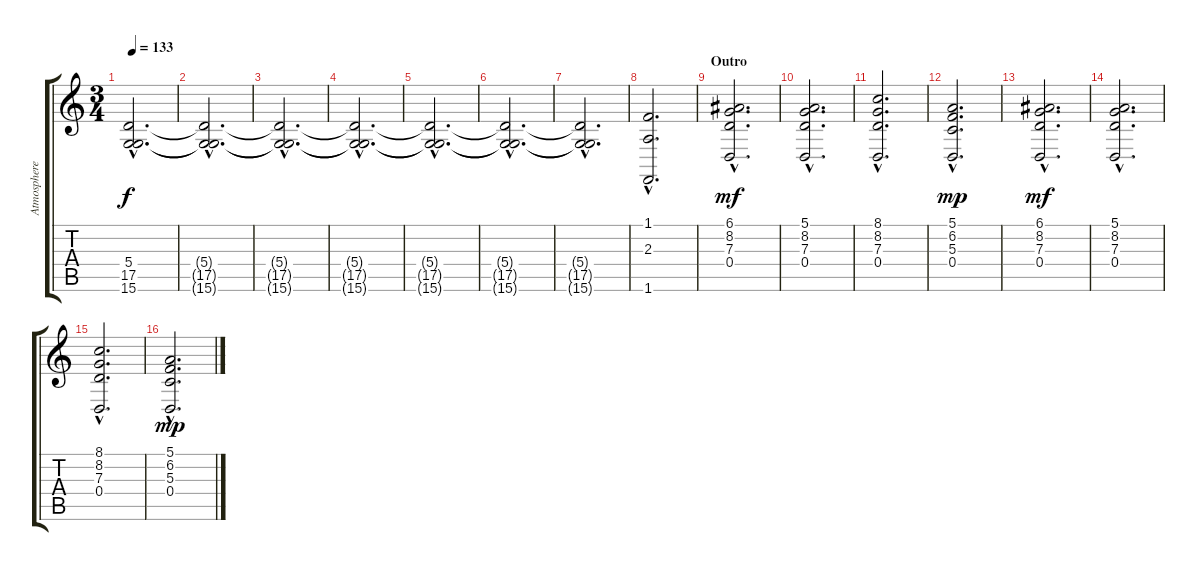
\track ("Atmosphere 2" "Atmosphere") {instrument pad2warm}
\staff {score tabs}
\tuning (E4 B3 G3 D3 A2 E2) {hide}
\ts (3 4)
\tempo 133
\clef g2
\ks c
(5.4{hac t} 17.5{hac t} 15.6{hac t}).2{d dy f} |
(5.4{hac t} 17.5{hac t} 15.6{hac t}).2{d} |
(5.4{hac t} 17.5{hac t} 15.6{hac t}).2{d} |
(5.4{hac t} 17.5{hac t} 15.6{hac t}).2{d} |
(5.4{hac t} 17.5{hac t} 15.6{hac t}).2{d} |
(5.4{hac t} 17.5{hac t} 15.6{hac t}).2{d} |
(5.4{hac t} 17.5{hac t} 15.6{hac t}).2{d} |
(1.1{hac} 2.3{hac} 1.6{hac}).2{d} |
\section ("" "Outro ")
(6.1{hac} 8.2{hac} 7.3{hac} 0.4{hac}).2{d dy mf} |
(5.1{hac} 8.2{hac} 7.3{hac} 0.4{hac}).2{d} |
(8.1{hac} 8.2{hac} 7.3{hac} 0.4{hac}).2{d} |
(5.1{hac} 6.2{hac} 5.3{hac} 0.4{hac}).2{d dy mp} |
(6.1{hac} 8.2{hac} 7.3{hac} 0.4{hac}).2{d dy mf} |
(5.1{hac} 8.2{hac} 7.3{hac} 0.4{hac}).2{d} |
(8.1{hac} 8.2{hac} 7.3{hac} 0.4{hac}).2{d} |
(5.1{hac} 6.2{hac} 5.3{hac} 0.4{hac}).2{d dy mp}
